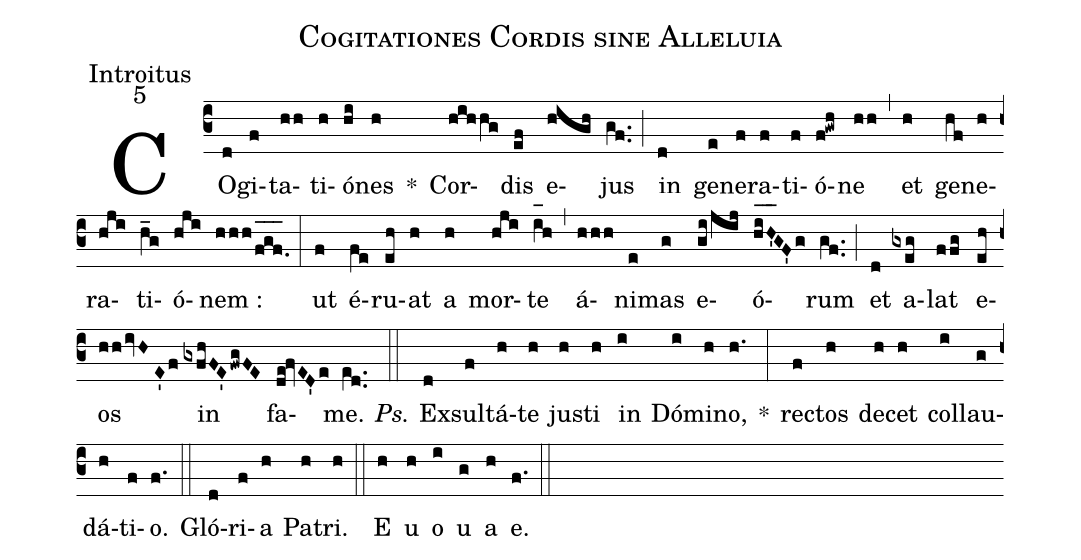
name:Cogitationes Cordis sine Alleluia;
office-part:Introitus;
mode:5;
%%
(c3) CO(d)gi(f)ta(hh)ti(h)ó(hi)nes(h) *() Cor(hihhg)dis(ef) e(high)jus(gf..) (;) in(d) ge(e)ne(f)ra(f)ti(f)ó(f!gwh)ne(hh) (,) et(h) ge(hf)ne(h)ra(hji)ti(h_g)ó(hji)nem :(hhh/f_[oh:h]g_[oh:h]f._[oh:h]) (:) ut(f) é(fe)ru(eh)at(h) a(h) mor(hji)te(i_[oh:h]h) (,) á(hhh)ni(e)mas(g) e(gi/jij)ó(hi_[oh:h]H'_[oh:h]GF'g)rum(gf..) (;) et(d) a(gxeg)lat(ffg) e(eh)os(hhivH//E'f) in(gxfhFE'fwgFE) fa(de!fvED'e)me.(e[ll:1]d..)
(::) <i>Ps.</i> Ex(d)sul(f)tá(h)te(h) ju(h)sti(h) in(i) Dó(i)mi(h)no,(h.) *(:) re(f)ctos(h) de(h)cet(h) col(i)lau(g)dá(h)ti(f)o.(f.) (::) Gló(d)ri(f)a(h) Pa(h)tri.(h) (::) <eu>E(h) u(h) o(i) u(g) a(h) e.</eu>(f.) (::)
